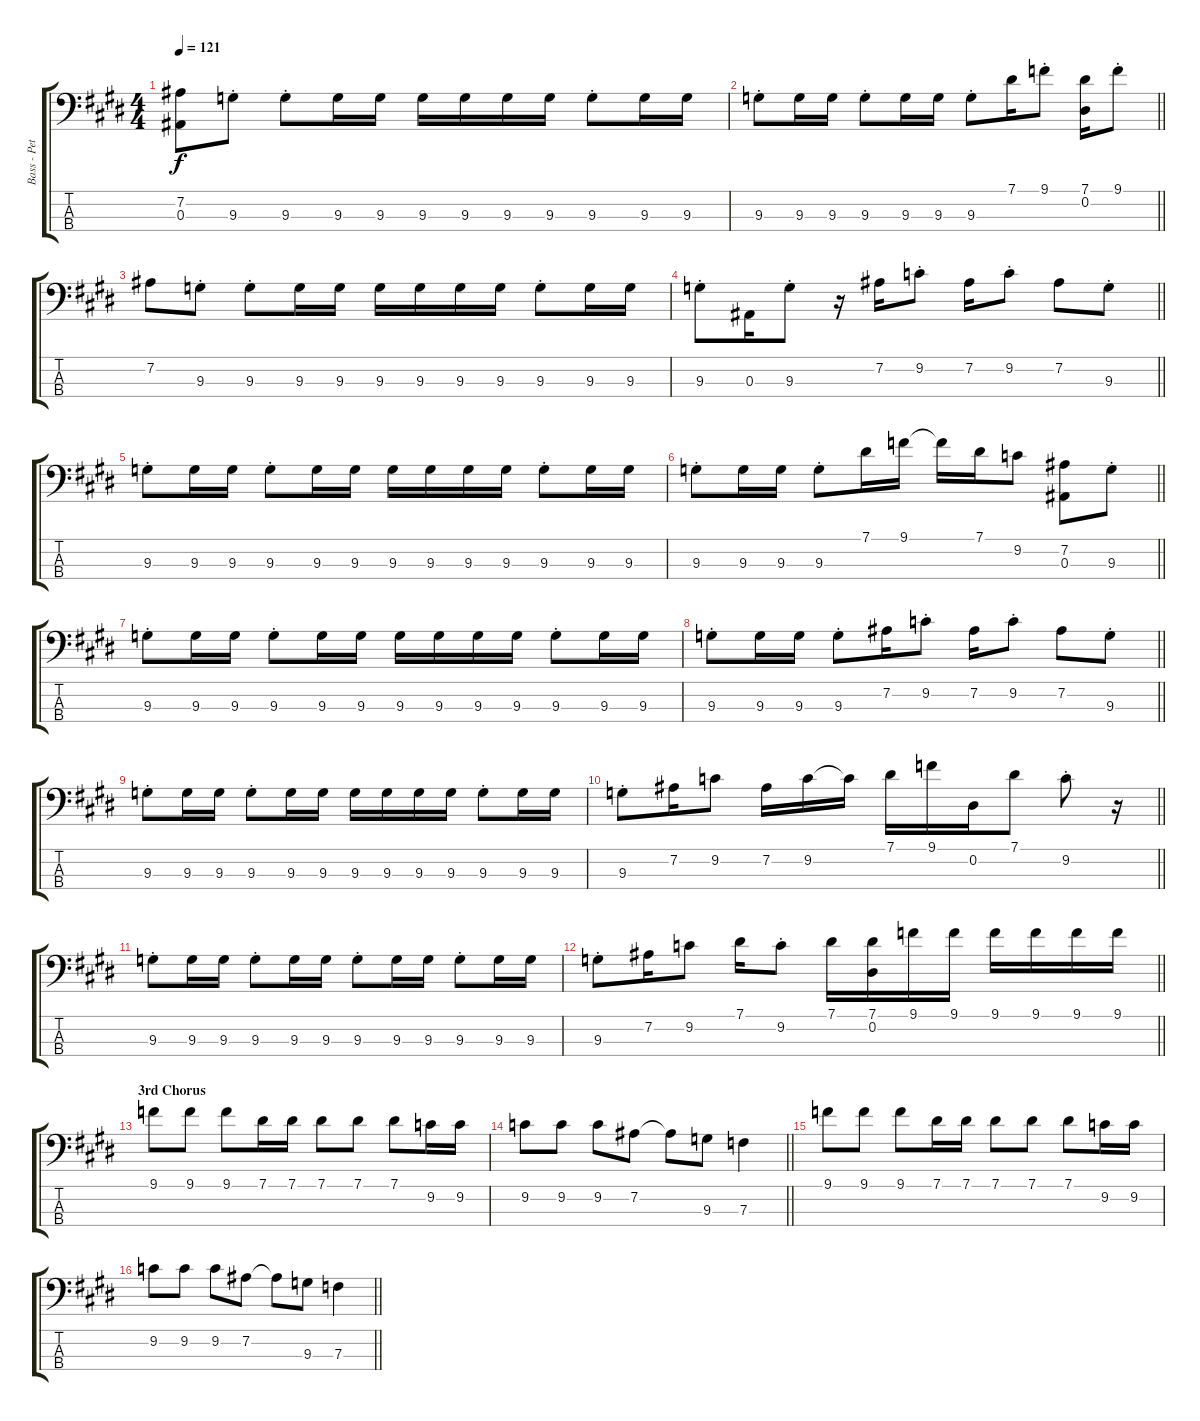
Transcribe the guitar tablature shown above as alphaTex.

\track ("Bass - Peter Hook" "Bass - Pet") {instrument electricbasspick}
\staff {score tabs}
\tuning (Ab2 Eb2 Bb1 F1) {hide}
\ts (4 4)
\tempo 121
\clef f4
\ks e
(7.2 0.3).8{dy f} 9.3{st}.8 9.3{st}.8 9.3.16 9.3.16 9.3.16 9.3.16 9.3.16 9.3.16 9.3{st}.8 9.3.16 9.3.16 |
\barLineRight lightlight
\ks c#minor
9.3{st}.8 9.3.16 9.3.16 9.3{st}.8 9.3.16 9.3.16 9.3{st}.8 7.1.16 9.1{st}.8 (7.1 0.2).16 9.1{st}.8 |
\ks e
7.2.8 9.3{st}.8 9.3{st}.8 9.3.16 9.3.16 9.3.16 9.3.16 9.3.16 9.3.16 9.3{st}.8 9.3.16 9.3.16 |
\barLineRight lightlight
\ks c#minor
9.3{st}.8 0.3.16 9.3{st}.8 r.16 7.2.16 9.2{st}.8 7.2.16 9.2{st}.8 7.2.8 9.3{st}.8 |
\ks e
9.3{st}.8 9.3.16 9.3.16 9.3{st}.8 9.3.16 9.3.16 9.3.16 9.3.16 9.3.16 9.3.16 9.3{st}.8 9.3.16 9.3.16 |
\barLineRight lightlight
\ks c#minor
9.3{st}.8 9.3.16 9.3.16 9.3{st}.8 7.1.16 9.1.16 9.1{t}.16 7.1.16 9.2.8 (7.2 0.3).8 9.3{st}.8 |
\ks e
9.3{st}.8 9.3.16 9.3.16 9.3{st}.8 9.3.16 9.3.16 9.3.16 9.3.16 9.3.16 9.3.16 9.3{st}.8 9.3.16 9.3.16 |
\barLineRight lightlight
\ks c#minor
9.3{st}.8 9.3.16 9.3.16 9.3{st}.8 7.2.16 9.2{st}.8 7.2.16 9.2{st}.8 7.2.8 9.3{st}.8 |
\ks e
9.3{st}.8 9.3.16 9.3.16 9.3{st}.8 9.3.16 9.3.16 9.3.16 9.3.16 9.3.16 9.3.16 9.3{st}.8 9.3.16 9.3.16 |
\barLineRight lightlight
\ks c#minor
9.3{st}.8 7.2.16 9.2.8 7.2.16 9.2.16 9.2{t}.16 7.1.16 9.1.16 0.2.16 7.1.8 9.2{st}.8 r.16 |
\ks e
9.3{st}.8 9.3.16 9.3.16 9.3{st}.8 9.3.16 9.3.16 9.3{st}.8 9.3.16 9.3.16 9.3{st}.8 9.3.16 9.3.16 |
\barLineRight lightlight
\ks c#minor
9.3{st}.8 7.2.16 9.2.8 7.1.16 9.2{st}.8 7.1.16 (7.1 0.2).16 9.1.16 9.1.16 9.1.16 9.1.16 9.1.16 9.1.16 |
\section ("" "3rd Chorus")
\ks e
9.1.8 9.1.8 9.1.8 7.1.16 7.1.16 7.1.8 7.1.8 7.1.8 9.2.16 9.2.16 |
\barLineRight lightlight
\ks c#minor
9.2.8 9.2.8 9.2.8 7.2.8 7.2{t}.8 9.3.8 7.3.4 |
\ks e
9.1.8 9.1.8 9.1.8 7.1.16 7.1.16 7.1.8 7.1.8 7.1.8 9.2.16 9.2.16 |
\barLineRight lightlight
\ks c#minor
9.2.8 9.2.8 9.2.8 7.2.8 7.2{t}.8 9.3.8 7.3.4
